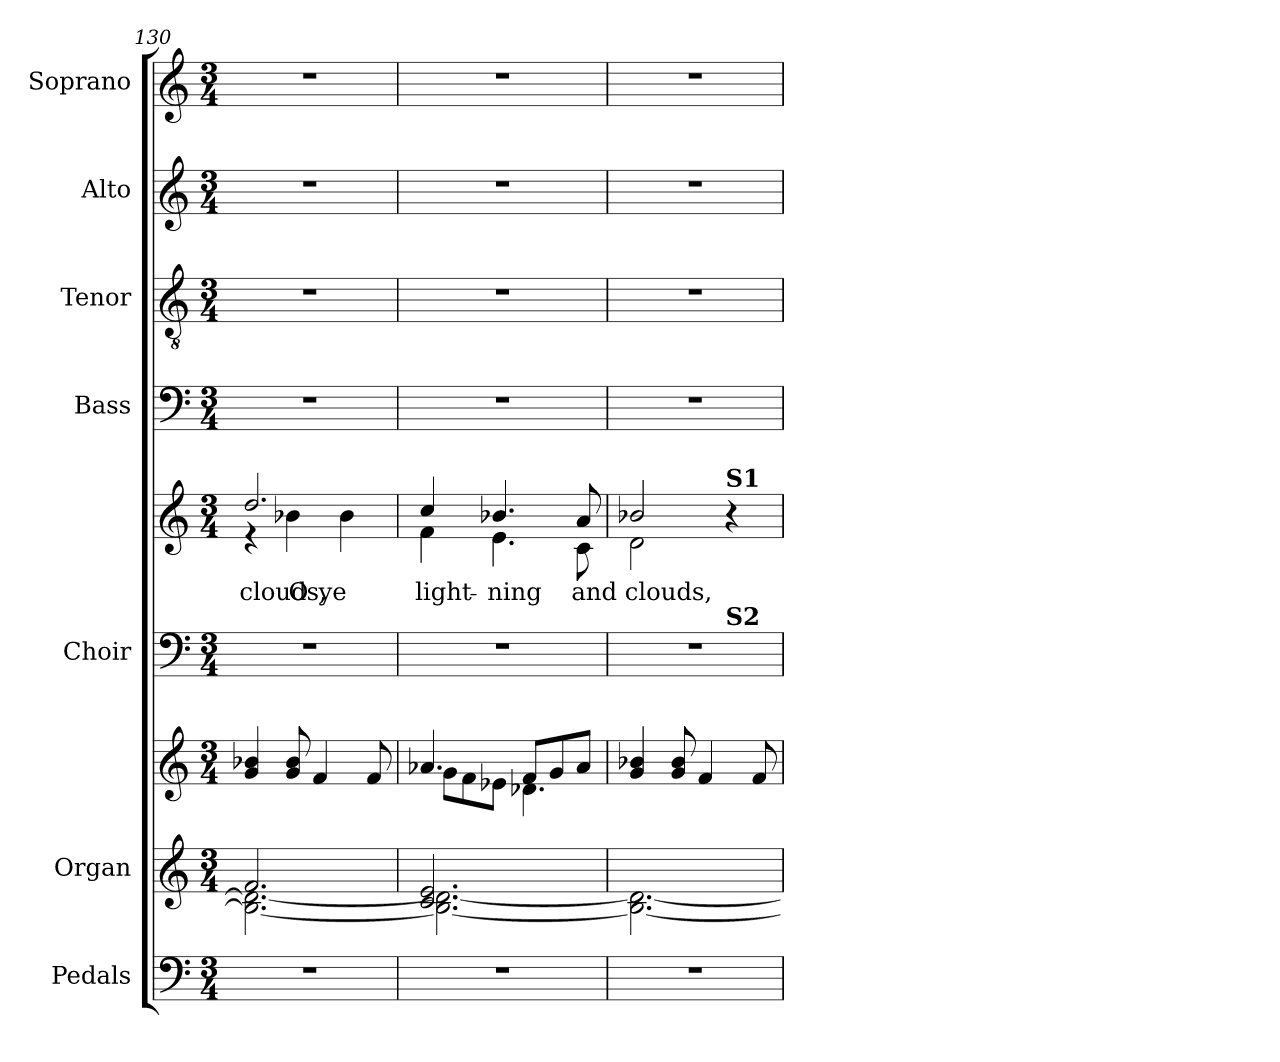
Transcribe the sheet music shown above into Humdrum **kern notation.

**kern	**kern	**kern	**kern	**kern	**text	**kern	**kern	**kern	**kern
*part7	*part6	*part6	*part5	*part5	*part5	*part4	*part3	*part2	*part1
*staff9	*staff8	*staff7	*staff6	*staff5	*staff5	*staff4	*staff3	*staff2	*staff1
*I"Pedals	*I"Organ	*	*I"Choir	*	*	*I"Bass	*I"Tenor	*I"Alto	*I"Soprano
*I'Ped.	*I'Org.	*	*I'Choir	*	*	*I'B.	*I'T.	*I'A.	*I'S.
*clefF4	*clefG2	*clefG2	*clefF4	*clefG2	*	*clefF4	*clefGv2	*clefG2	*clefG2
*	*	*	*	*	*	*	*ITrd7c12	*	*
*k[]	*k[]	*k[]	*k[]	*k[]	*	*k[]	*k[]	*k[]	*k[]
*C:	*C:	*C:	*C:	*C:	*	*C:	*C:	*C:	*C:
*M3/4	*M3/4	*M3/4	*M3/4	*M3/4	*	*M3/4	*M3/4	*M3/4	*M3/4
=130	=130	=130	=130	=130	=130	=130	=130	=130	=130
!LO:N:vis=1	!	!	!LO:N:vis=1	!	!	!	!	!	!
*	*^	*	*	*	*	*	*	*	*
!	!	!	!	!	!	!LO:LY:a:color=#000000	!LO:N:vis=1	!LO:N:vis=1	!LO:N:vis=1	!LO:N:vis=1
*	*	*	*	*	*^	*	*	*	*	*
2.r	2.fi/	2.B-i\_< 2.di_<	4gi/ 4b-Xi	2.r	2.ddi/	4r	clouds,	2.r	2.r	2.r	2.r
!	!	!	!	!	!	!	!LO:LY:b:color=#000000	!	!	!	!
.	.	.	8gi/ 8b-i	.	.	4b-Xi\	O	.	.	.	.
.	.	.	4fi/	.	.	.	.	.	.	.	.
!	!	!	!	!	!	!	!LO:LY:b:color=#000000	!	!	!	!
.	.	.	.	.	.	4b-i\	ye	.	.	.	.
.	.	.	8fi/	.	.	.	.	.	.	.	.
=131	=131	=131	=131	=131	=131	=131	=131	=131	=131	=131	=131
!LO:N:vis=1	!	!	!	!LO:N:vis=1	!	!	!	!	!	!	!
*	*	*	*^	*	*	*	*	*	*	*	*
!	!	!	!	!	!	!	!	!LO:LY:a:color=#000000	!	!	!	!
!	!	!	!	!	!	!	!	!LO:LY:b:color=#000000	!LO:N:vis=1	!LO:N:vis=1	!LO:N:vis=1	!LO:N:vis=1
2.r	2.ci/ 2.ei	2.B-i\_< 2.di_<	4.a-Xi/	8gi\L	2.r	4cci/	4fi\	light-	2.r	2.r	2.r	2.r
.	.	.	.	8fi\	.	.	.	.	.	.	.	.
!	!	!	!	!	!	!	!	!LO:LY:a:color=#000000	!	!	!	!
!	!	!	!	!	!	!	!	!LO:LY:b:color=#000000	!	!	!	!
.	.	.	.	8e-Xi\J	.	4.b-Xi/	4.ei\	-ning	.	.	.	.
.	.	.	8fi/L	4.d-Xi\	.	.	.	.	.	.	.	.
.	.	.	8gi/	.	.	.	.	.	.	.	.	.
!	!	!	!	!	!	!	!	!LO:LY:a:color=#000000	!	!	!	!
!	!	!	!	!	!	!	!	!LO:LY:b:color=#000000	!	!	!	!
.	.	.	8a-i/J	.	.	8ai/	8ci\	and	.	.	.	.
*	*	*	*v	*v	*	*	*	*	*	*	*	*
=132	=132	=132	=132	=132	=132	=132	=132	=132	=132	=132	=132
!LO:N:vis=1	!	!	!	!LO:N:vis=1	!	!	!	!	!	!	!
!	!	!	!	!	!	!	!LO:LY:a:color=#000000	!	!	!	!
!	!	!	!	!	!	!	!LO:LY:b:color=#000000	!LO:N:vis=1	!LO:N:vis=1	!LO:N:vis=1	!LO:N:vis=1
*	*	*	*	*^	*	*	*	*	*	*	*
2.r	2.ryy	2.B-i\_< 2.di_<	4gi/ 4b-Xi	2.r	2ryy	2b-Xi/	2di\	clouds,	2.r	2.r	2.r	2.r
.	.	.	8gi/ 8b-i	.	.	.	.	.	.	.	.	.
.	.	.	4fi/	.	.	.	.	.	.	.	.	.
!	!	!	!	!	!	!LO:TX:a:B:t=S1	!	!	!	!	!	!
!	!	!	!	!	!LO:TX:a:B:t=S2	!	!	!	!	!	!	!
.	.	.	.	.	4ryy	4r	4ryy	.	.	.	.	.
.	.	.	8fi/	.	.	.	.	.	.	.	.	.
*	*	*	*	*v	*v	*	*	*	*	*	*	*
*	*v	*v	*	*	*v	*v	*	*	*	*	*
=	=	=	=	=	=	=	=	=	=
*-	*-	*-	*-	*-	*-	*-	*-	*-	*-
